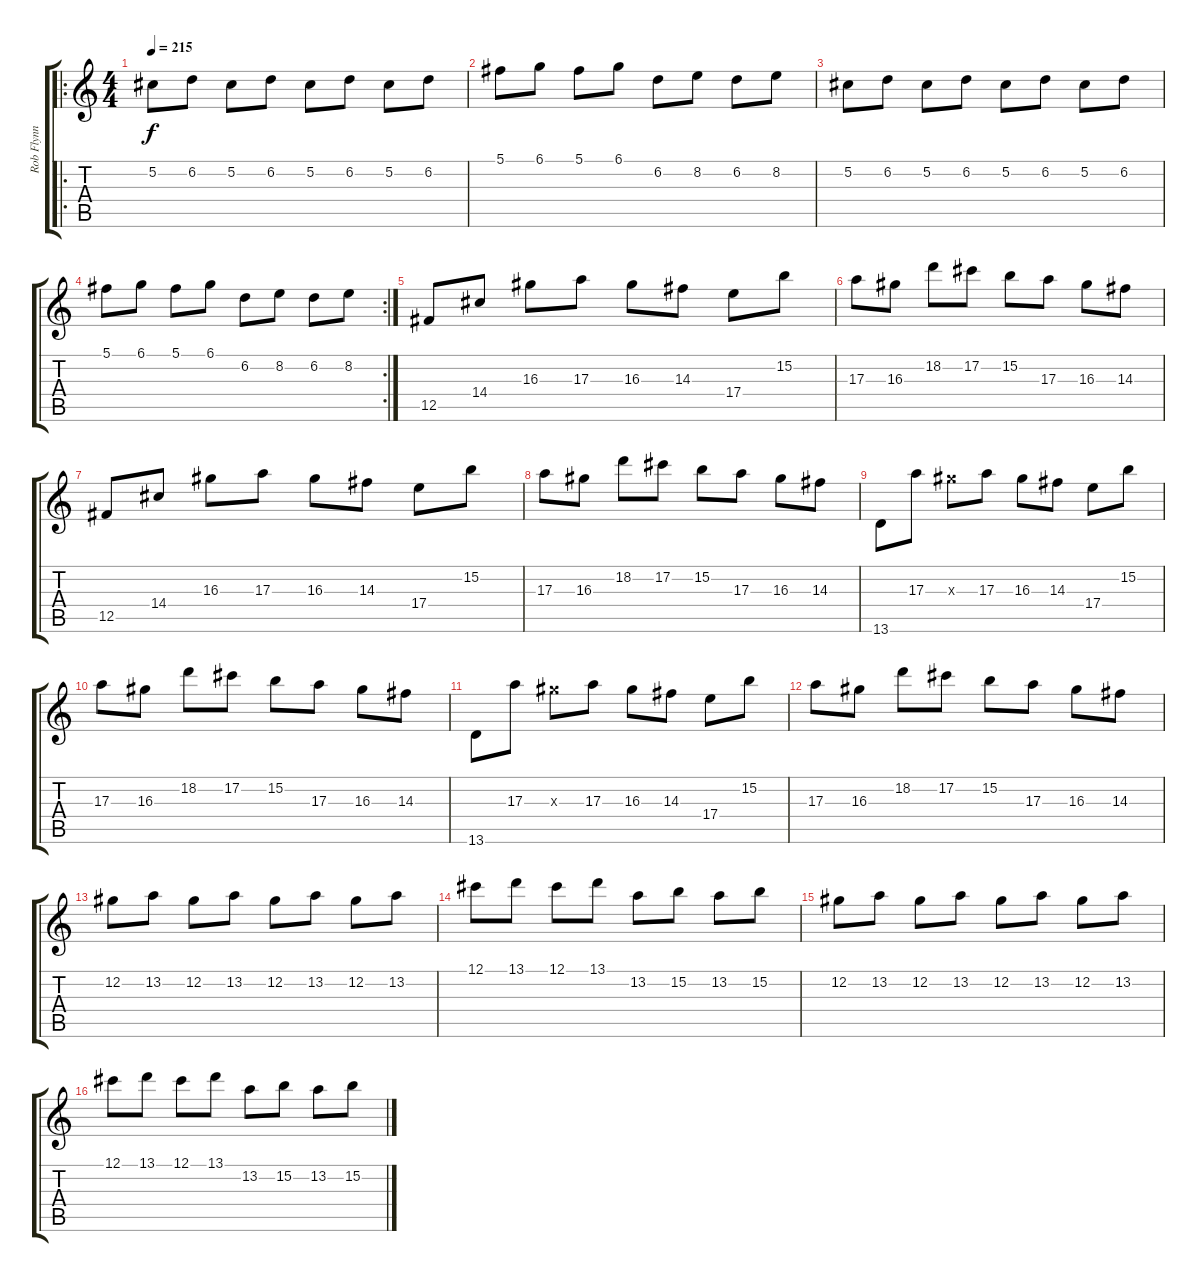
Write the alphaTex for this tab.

\track ("Rob Flynn" "Rob Flynn") {instrument distortionguitar}
\staff {score tabs}
\tuning (Db4 Ab3 E3 B2 Gb2 Db2) {hide}
\ro
\ts (4 4)
\tempo 215
\clef g2
\ks c
5.2.8{dy f} 6.2.8 5.2.8 6.2.8 5.2.8 6.2.8 5.2.8 6.2.8 |
5.1.8 6.1.8 5.1.8 6.1.8 6.2.8 8.2.8 6.2.8 8.2.8 |
5.2.8 6.2.8 5.2.8 6.2.8 5.2.8 6.2.8 5.2.8 6.2.8 |
\rc 2
5.1.8 6.1.8 5.1.8 6.1.8 6.2.8 8.2.8 6.2.8 8.2.8 |
12.5.8 14.4.8 16.3.8 17.3.8 16.3.8 14.3.8 17.4.8 15.2.8 |
17.3.8 16.3.8 18.2.8 17.2.8 15.2.8 17.3.8 16.3.8 14.3.8 |
12.5.8 14.4.8 16.3.8 17.3.8 16.3.8 14.3.8 17.4.8 15.2.8 |
17.3.8 16.3.8 18.2.8 17.2.8 15.2.8 17.3.8 16.3.8 14.3.8 |
13.6.8 17.3.8 16.3{x}.8 17.3.8 16.3.8 14.3.8 17.4.8 15.2.8 |
17.3.8 16.3.8 18.2.8 17.2.8 15.2.8 17.3.8 16.3.8 14.3.8 |
13.6.8 17.3.8 16.3{x}.8 17.3.8 16.3.8 14.3.8 17.4.8 15.2.8 |
17.3.8 16.3.8 18.2.8 17.2.8 15.2.8 17.3.8 16.3.8 14.3.8 |
12.2.8 13.2.8 12.2.8 13.2.8 12.2.8 13.2.8 12.2.8 13.2.8 |
12.1.8 13.1.8 12.1.8 13.1.8 13.2.8 15.2.8 13.2.8 15.2.8 |
12.2.8 13.2.8 12.2.8 13.2.8 12.2.8 13.2.8 12.2.8 13.2.8 |
12.1.8 13.1.8 12.1.8 13.1.8 13.2.8 15.2.8 13.2.8 15.2.8
